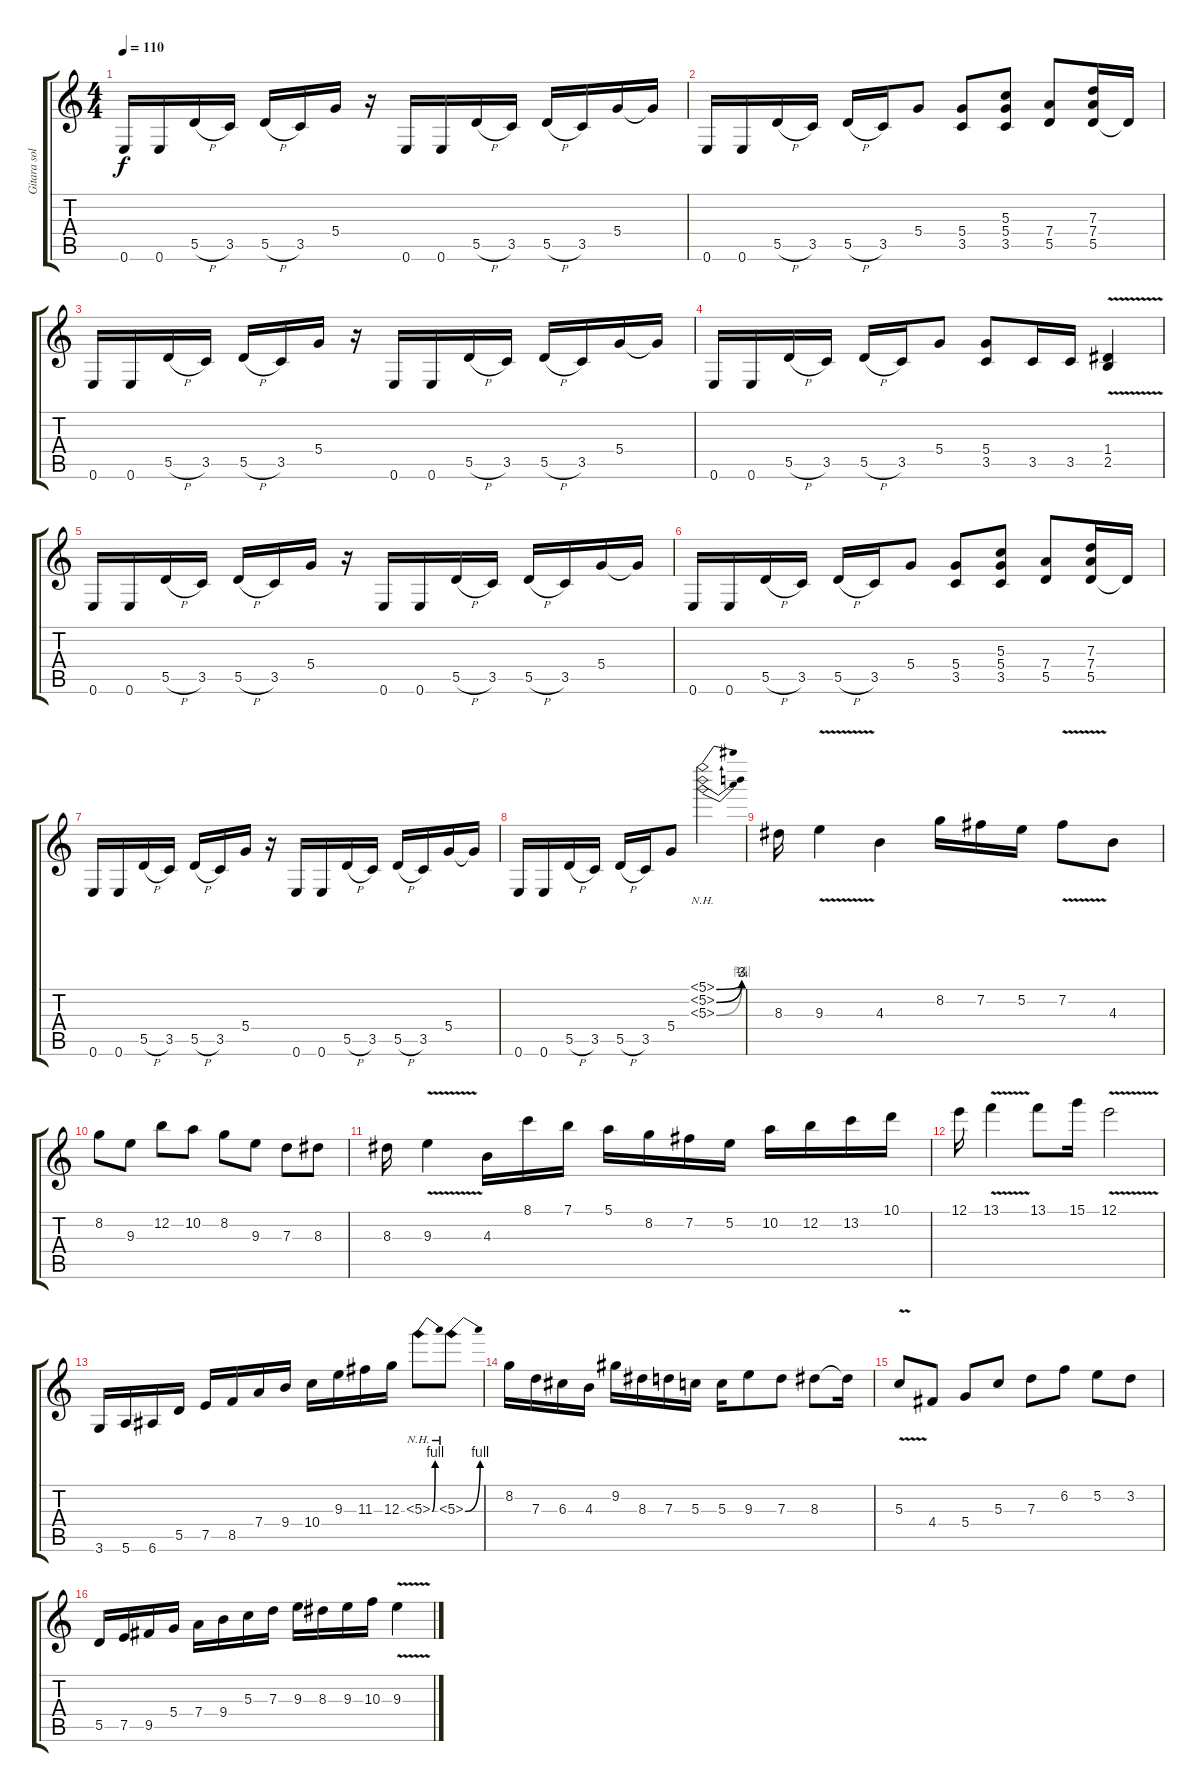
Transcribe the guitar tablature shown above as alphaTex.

\track ("Gitara solowa" "Gitara sol") {instrument distortionguitar}
\staff {score tabs}
\tuning (E4 B3 G3 D3 A2 E2) {hide}
\ts (4 4)
\tempo 110
\clef g2
\ks c
0.6.16{dy f instrument distortionguitar} 0.6.16 5.5{h}.16 3.5.16 5.5{h}.16 3.5.16 5.4.16 r.16 0.6.16 0.6.16 5.5{h}.16 3.5.16 5.5{h}.16 3.5.16 5.4.16 5.4{t}.16 |
0.6.16 0.6.16 5.5{h}.16 3.5.16 5.5{h}.16 3.5.16 5.4.8 (5.4 3.5).8 (5.3 5.4 3.5).8 (7.4 5.5).8 (7.3 7.4 5.5).16 5.5{t}.16 |
0.6.16 0.6.16 5.5{h}.16 3.5.16 5.5{h}.16 3.5.16 5.4.16 r.16 0.6.16 0.6.16 5.5{h}.16 3.5.16 5.5{h}.16 3.5.16 5.4.16 5.4{t}.16 |
0.6.16 0.6.16 5.5{h}.16 3.5.16 5.5{h}.16 3.5.16 5.4.8 (5.4 3.5).8 3.5.16 3.5.16 (1.4{v} 2.5).4 |
0.6.16 0.6.16 5.5{h}.16 3.5.16 5.5{h}.16 3.5.16 5.4.16 r.16 0.6.16 0.6.16 5.5{h}.16 3.5.16 5.5{h}.16 3.5.16 5.4.16 5.4{t}.16 |
0.6.16 0.6.16 5.5{h}.16 3.5.16 5.5{h}.16 3.5.16 5.4.8 (5.4 3.5).8 (5.3 5.4 3.5).8 (7.4 5.5).8 (7.3 7.4 5.5).16 5.5{t}.16 |
0.6.16 0.6.16 5.5{h}.16 3.5.16 5.5{h}.16 3.5.16 5.4.16 r.16 0.6.16 0.6.16 5.5{h}.16 3.5.16 5.5{h}.16 3.5.16 5.4.16 5.4{t}.16 |
0.6.16 0.6.16 5.5{h}.16 3.5.16 5.5{h}.16 3.5.16 5.4.8 (5.1{be (bend 0 0 60 12) nh} 5.2{be (bend 0 0 60 1) nh} 5.3{be (bend 0 0 60 4) nh}).2 |
8.3.16 9.3{v}.4 4.3.4 8.2.16 7.2.16 5.2.16 7.2{v}.8 4.3.8 |
8.2.8 9.3.8 12.2.8 10.2.8 8.2.8 9.3.8 7.3.8 8.3.8 |
8.3.16 9.3{v}.4 4.3.16 8.1.16 7.1.16 5.1.16 8.2.16 7.2.16 5.2.16 10.2.16 12.2.16 13.2.16 10.1.16 |
12.1.16 13.1{v}.4 13.1.8 15.1.16 12.1{v}.2 |
3.6.16 5.6.16 6.6.16 5.5.16 7.5.16 8.5.16 7.4.16 9.4.16 10.4.16 9.3.16 11.3.16 12.3.16 5.3{be (bend 0 0 60 4) nh}.8 5.3{be (bend 0 0 60 4) nh}.8 |
8.2.16 7.3.16 6.3.16 4.3.16 9.2.16 8.3.16 7.3.16 5.3.16 5.3.16 9.3.8 7.3.8 8.3.8 8.3{t}.16 |
5.3{v}.8 4.4.8 5.4.8 5.3.8 7.3.8 6.2.8 5.2.8 3.2.8 |
5.5.16 7.5.16 9.5.16 5.4.16 7.4.16 9.4.16 5.3.16 7.3.16 9.3.16 8.3.16 9.3.16 10.3.16 9.3{v}.4
